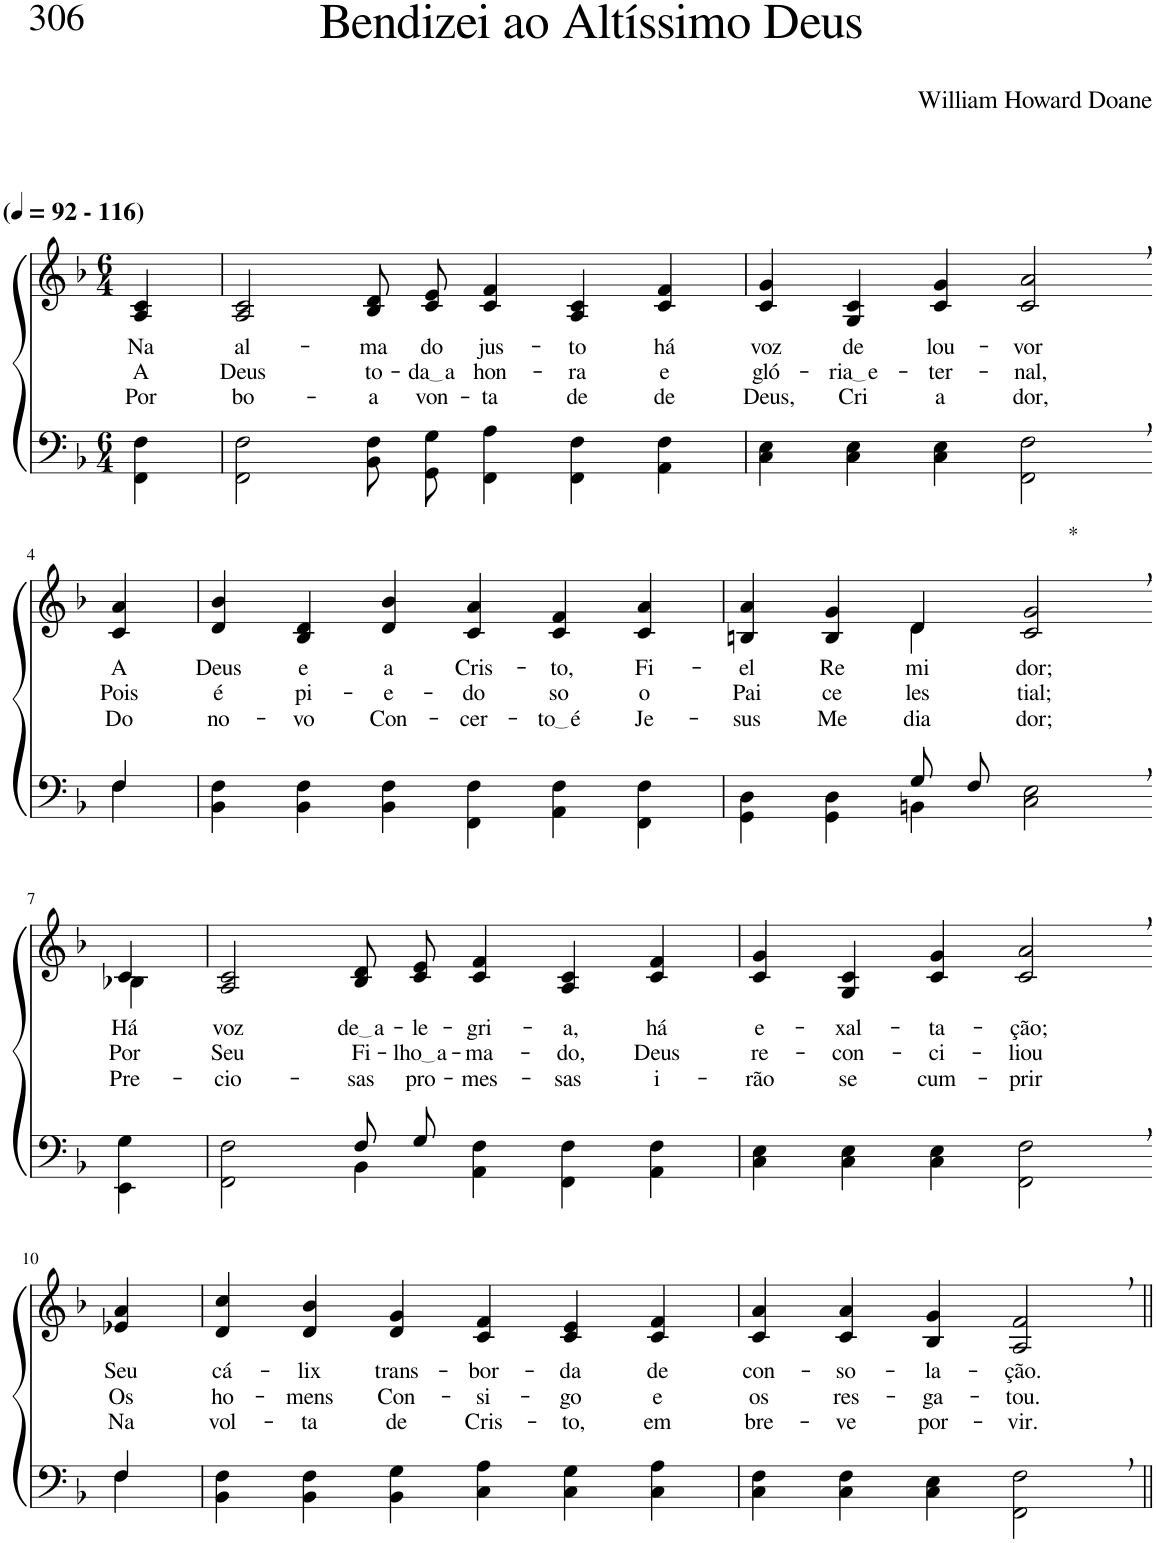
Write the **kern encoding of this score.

**kern	**kern	**text	**text	**text
*part2	*part1	*part1	*part1	*part1
*staff2	*staff1	*staff1	*staff1	*staff1
*I"Parte III e IV	*I"Parte I e II	*	*	*
*clefF4	*clefG2	*	*	*
*Trd-1c-2	*Trd-1c-2	*	*	*
*k[b-]	*k[b-]	*	*	*
*M6/4	*M6/4	*	*	*
*MM92	*MM92	*	*	*
=1	=1	=1	=1	=1
!	!LO:TX:a:B:t=(	!	!	!
!	!LO:TX:a:B:t=- 116)	!	!	!
!	!	!LO:LY:b	!LO:LY:b	!LO:LY:b
4FF\ 4F\	4A/ 4c/	Na	A	Por
=2	=2	=2	=2	=2
!	!	!LO:LY:b	!LO:LY:b	!LO:LY:b
2FF\ 2F\	2A/ 2c/	al-	Deus	bo-
!	!	!LO:LY:b	!LO:LY:b	!LO:LY:b
8BB-\ 8F\L	8B-/ 8d/L	-ma	to-	-a
!	!	!LO:LY:b	!LO:LY:b	!LO:LY:b
8GG\ 8G\J	8c/ 8e/J	do	da a	von-
!	!	!LO:LY:b	!LO:LY:b	!LO:LY:b
4FF\ 4A\	4c/ 4f/	jus-	hon-	-ta
!	!	!LO:LY:b	!LO:LY:b	!LO:LY:b
4FF\ 4F\	4A/ 4c/	-to	-ra	de
!	!	!LO:LY:b	!LO:LY:b	!LO:LY:b
4AA\ 4F\	4c/ 4f/	há	e	de
=3	=3	=3	=3	=3
!	!	!LO:LY:b	!LO:LY:b	!LO:LY:b
4C\ 4E\	4c/ 4g/	voz	gló-	Deus,
!	!	!LO:LY:b	!LO:LY:b	!LO:LY:b
4C\ 4E\	4G/ 4c/	de	ria e	Cri
!	!	!LO:LY:b	!LO:LY:b	!LO:LY:b
4C\ 4E\	4c/ 4g/	lou-	-ter-	a
!	!	!LO:LY:b	!LO:LY:b	!LO:LY:b
2FF\, 2F\,	2c/, 2a/,	-vor	-nal,	dor,
!!LO:LB:g=z
=4-	=4-	=4-	=4-	=4-
*^	*	*	*	*
!	!	!	!LO:LY:b	!LO:LY:b	!LO:LY:b
4F/	4F\	4c/ 4a/	A	Pois	Do
=5	=5	=5	=5	=5	=5
!	!	!	!LO:LY:b	!LO:LY:b	!LO:LY:b
*v	*v	*	*	*	*
4BB-\ 4F\	4d/ 4b-/	Deus	é	no-
!	!	!LO:LY:b	!LO:LY:b	!LO:LY:b
4BB-\ 4F\	4B-/ 4d/	e	pi-	-vo
!	!	!LO:LY:b	!LO:LY:b	!LO:LY:b
4BB-\ 4F\	4d/ 4b-/	a	-e-	Con-
!	!	!LO:LY:b	!LO:LY:b	!LO:LY:b
4FF\ 4F\	4c/ 4a/	Cris-	-do	-cer-
!	!	!LO:LY:b	!LO:LY:b	!LO:LY:b
4AA\ 4F\	4c/ 4f/	-to,	so	to é
!	!	!LO:LY:b	!LO:LY:b	!LO:LY:b
4FF\ 4F\	4c/ 4a/	Fi-	o	Je-
=6	=6	=6	=6	=6
*^	*	*	*	*
!	!	!	!LO:LY:b	!LO:LY:b	!LO:LY:b
*	*	*^	*	*	*
2ryy	4GG\ 4D\	4Bn/ 4a/	2ryy	-el	Pai	-sus
!	!	!	!	!LO:LY:b	!LO:LY:b	!LO:LY:b
.	4GG\ 4D\	4B/ 4g/	.	Re-	ce-	Me-
!	!	!	!	!LO:LY:b	!LO:LY:b	!LO:LY:b
8G/L	4BBn\	4d/	4d\	-mi-	-les-	dia-
8F/J	.	.	.	.	.	.
!	!	!LO:TX:a:t=*	!	!	!	!
!	!	!	!	!LO:LY:b	!LO:LY:b	!LO:LY:b
2ryy	2C\ 2E\	2c/, 2g/,	2ryy	-dor;	-tial;	-dor;
!!LO:LB:g=z	!!
=7-	=7-	=7-	=7-	=7-	=7-	=7-
!	!	!	!	!LO:LY:b	!LO:LY:b	!LO:LY:b
*v	*v	*	*	*	*	*
4EE\ 4G\	4c/	4B-X\	Há	Por	Pre-
=8	=8	=8	=8	=8	=8
*^	*	*	*	*	*
!	!	!	!	!LO:LY:b	!LO:LY:b	!LO:LY:b
*	*	*v	*v	*	*	*
2ryy	2FF\ 2F\	2A/ 2c/	voz	Seu	-cio-
!	!	!	!LO:LY:b	!LO:LY:b	!LO:LY:b
8F/L	4BB-\	8B-/ 8d/L	de a	Fi-	-sas
!	!	!	!LO:LY:b	!LO:LY:b	!LO:LY:b
8G/J	.	8c/ 8e/J	-le-	lho a	pro-
!	!	!	!LO:LY:b	!LO:LY:b	!LO:LY:b
2.ryy	4AA\ 4F\	4c/ 4f/	-gri-	-ma-	-mes-
!	!	!	!LO:LY:b	!LO:LY:b	!LO:LY:b
.	4FF\ 4F\	4A/ 4c/	-a,	-do,	-sas
!	!	!	!LO:LY:b	!LO:LY:b	!LO:LY:b
.	4AA\ 4F\	4c/ 4f/	há	Deus	i-
=9	=9	=9	=9	=9	=9
!	!	!	!LO:LY:b	!LO:LY:b	!LO:LY:b
*v	*v	*	*	*	*
4C\ 4E\	4c/ 4g/	e-	re-	-rão
!	!	!LO:LY:b	!LO:LY:b	!LO:LY:b
4C\ 4E\	4G/ 4c/	-xal-	-con-	se
!	!	!LO:LY:b	!LO:LY:b	!LO:LY:b
4C\ 4E\	4c/ 4g/	-ta-	-ci-	cum-
!	!	!LO:LY:b	!LO:LY:b	!LO:LY:b
2FF\, 2F\,	2c/, 2a/,	-ção;	-liou	-prir
!!LO:LB:g=z
=10-	=10-	=10-	=10-	=10-
*^	*	*	*	*
!	!	!	!LO:LY:b	!LO:LY:b	!LO:LY:b
4F/	4F\	4e-X/ 4a/	Seu	Os	Na
=11	=11	=11	=11	=11	=11
!	!	!	!LO:LY:b	!LO:LY:b	!LO:LY:b
*v	*v	*	*	*	*
4BB-\ 4F\	4d/ 4cc/	cá-	ho-	vol-
!	!	!LO:LY:b	!LO:LY:b	!LO:LY:b
4BB-\ 4F\	4d/ 4b-/	-lix	-mens	-ta
!	!	!LO:LY:b	!LO:LY:b	!LO:LY:b
4BB-\ 4G\	4d/ 4g/	trans-	Con-	de
!	!	!LO:LY:b	!LO:LY:b	!LO:LY:b
4C\ 4A\	4c/ 4f/	-bor-	-si-	Cris-
!	!	!LO:LY:b	!LO:LY:b	!LO:LY:b
4C\ 4G\	4c/ 4e/	-da	-go	-to,
!	!	!LO:LY:b	!LO:LY:b	!LO:LY:b
4C\ 4A\	4c/ 4f/	de	e	em
=12	=12	=12	=12	=12
!	!	!LO:LY:b	!LO:LY:b	!LO:LY:b
4C\ 4F\	4c/ 4a/	con-	os	bre-
!	!	!LO:LY:b	!LO:LY:b	!LO:LY:b
4C\ 4F\	4c/ 4a/	-so-	res-	-ve
!	!	!LO:LY:b	!LO:LY:b	!LO:LY:b
4C\ 4E\	4B-/ 4g/	-la-	-ga-	por-
!	!	!LO:LY:b	!LO:LY:b	!LO:LY:b
2FF\, 2F\,	2A/, 2f/,	-ção.	-tou.	-vir.
=||	=||	=||	=||	=||
*-	*-	*-	*-	*-
